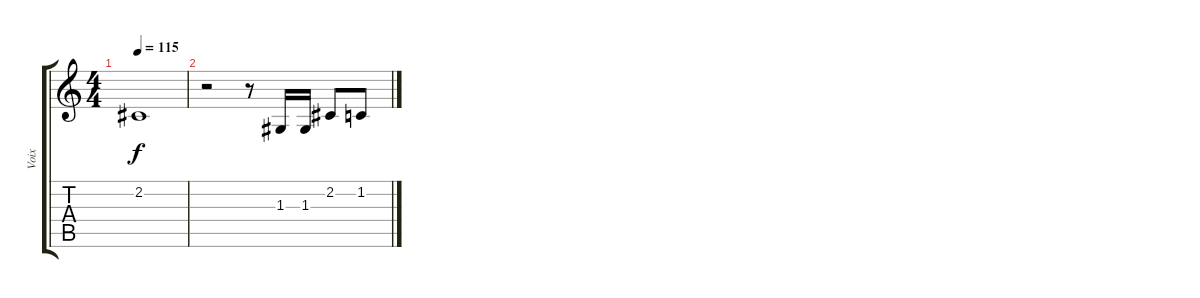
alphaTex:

\track ("Voix" "Voix") {instrument clarinet}
\staff {score tabs}
\tuning (E4 B3 G3 D3 A2 E2) {hide}
\ts (4 4)
\tempo 115
\clef g2
\ks c
2.2.1{dy f} |
r.2 r.8 1.3.16 1.3.16 2.2.8 1.2.8
